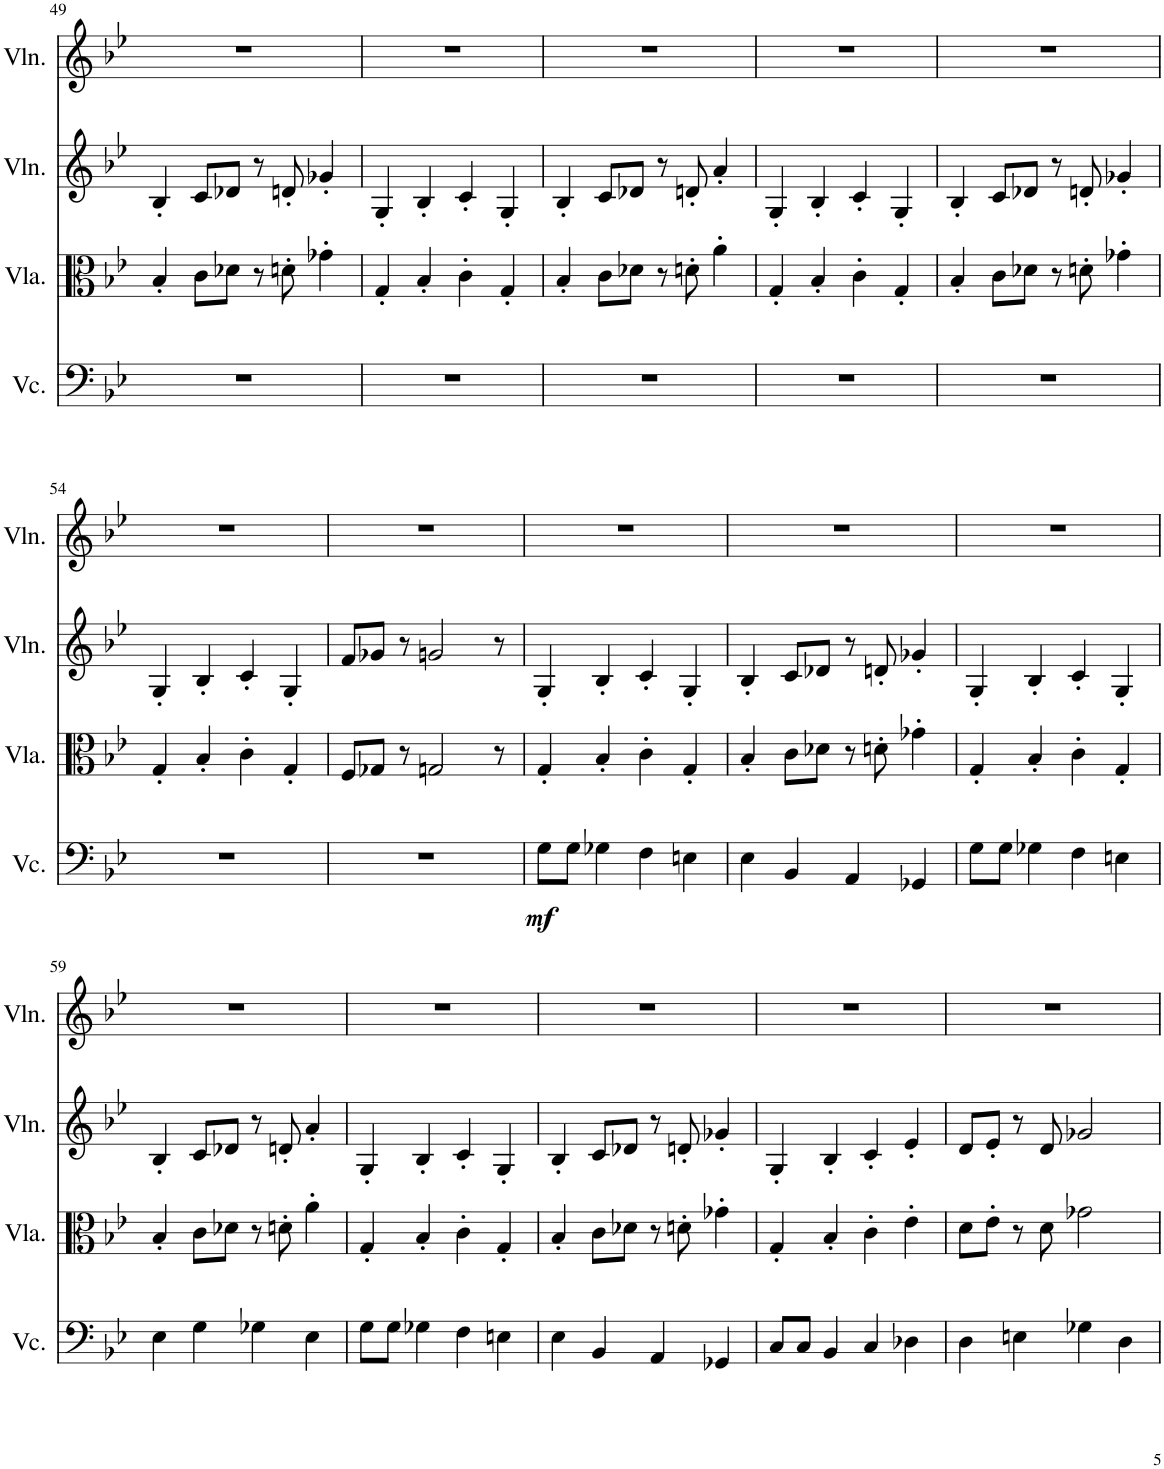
**kern	**dynam	**kern	**kern	**kern
*part4	*part4	*part3	*part2	*part1
*staff4	*staff4	*staff3	*staff2	*staff1
*I"Violoncello	*	*I"Viola	*I"Violin	*I"Violin
*I'Vc.	*	*I'Vla.	*I'Vln.	*I'Vln.
!!LO:PB:g=z
*clefF4	*	*clefC3	*clefG2	*clefG2
*k[b-e-]	*	*k[b-e-]	*k[b-e-]	*k[b-e-]
*M4/4	*	*M4/4	*M4/4	*M4/4
=49	=49	=49	=49	=49
1r	.	4B-'/	4B-'/	1r
.	.	8c\L	8c/L	.
.	.	8d-X\J	8d-X/J	.
.	.	8r	8r	.
.	.	8dn'\	8dn'/	.
.	.	4g-X'\	4g-X'/	.
=50	=50	=50	=50	=50
1r	.	4G'/	4G'/	1r
.	.	4B-'/	4B-'/	.
.	.	4c'\	4c'/	.
.	.	4G'/	4G'/	.
=51	=51	=51	=51	=51
1r	.	4B-'/	4B-'/	1r
.	.	8c\L	8c/L	.
.	.	8d-X\J	8d-X/J	.
.	.	8r	8r	.
.	.	8dn'\	8dn'/	.
.	.	4a'\	4a'/	.
=52	=52	=52	=52	=52
1r	.	4G'/	4G'/	1r
.	.	4B-'/	4B-'/	.
.	.	4c'\	4c'/	.
.	.	4G'/	4G'/	.
=53	=53	=53	=53	=53
1r	.	4B-'/	4B-'/	1r
.	.	8c\L	8c/L	.
.	.	8d-X\J	8d-X/J	.
.	.	8r	8r	.
.	.	8dn'\	8dn'/	.
.	.	4g-X'\	4g-X'/	.
!!LO:LB:g=z
=54	=54	=54	=54	=54
1r	.	4G'/	4G'/	1r
.	.	4B-'/	4B-'/	.
.	.	4c'\	4c'/	.
.	.	4G'/	4G'/	.
=55	=55	=55	=55	=55
1r	.	8F/L	8f/L	1r
.	.	8G-X/J	8g-X/J	.
.	.	8r	8r	.
.	.	2Gn/	2gn/	.
.	.	8r	8r	.
=56	=56	=56	=56	=56
!	!LO:DY:b	!	!	!
8G\L	mf	4G'/	4G'/	1r
8G\J	.	.	.	.
4G-X\	.	4B-'/	4B-'/	.
4F\	.	4c'\	4c'/	.
4En\	.	4G'/	4G'/	.
=57	=57	=57	=57	=57
4E-\	.	4B-'/	4B-'/	1r
4BB-/	.	8c\L	8c/L	.
.	.	8d-X\J	8d-X/J	.
4AA/	.	8r	8r	.
.	.	8dn'\	8dn'/	.
4GG-X/	.	4g-X'\	4g-X'/	.
=58	=58	=58	=58	=58
8G\L	.	4G'/	4G'/	1r
8G\J	.	.	.	.
4G-X\	.	4B-'/	4B-'/	.
4F\	.	4c'\	4c'/	.
4En\	.	4G'/	4G'/	.
!!LO:LB:g=z
=59	=59	=59	=59	=59
4E-\	.	4B-'/	4B-'/	1r
4G\	.	8c\L	8c/L	.
.	.	8d-X\J	8d-X/J	.
4G-X\	.	8r	8r	.
.	.	8dn'\	8dn'/	.
4E-\	.	4a'\	4a'/	.
=60	=60	=60	=60	=60
8G\L	.	4G'/	4G'/	1r
8G\J	.	.	.	.
4G-X\	.	4B-'/	4B-'/	.
4F\	.	4c'\	4c'/	.
4En\	.	4G'/	4G'/	.
=61	=61	=61	=61	=61
4E-\	.	4B-'/	4B-'/	1r
4BB-/	.	8c\L	8c/L	.
.	.	8d-X\J	8d-X/J	.
4AA/	.	8r	8r	.
.	.	8dn'\	8dn'/	.
4GG-X/	.	4g-X'\	4g-X'/	.
=62	=62	=62	=62	=62
8C/L	.	4G'/	4G'/	1r
8C/J	.	.	.	.
4BB-/	.	4B-'/	4B-'/	.
4C/	.	4c'\	4c'/	.
4D-X\	.	4e-'\	4e-'/	.
=63	=63	=63	=63	=63
4D\	.	8d\L	8d/L	1r
.	.	8e-'\J	8e-'/J	.
4En\	.	8r	8r	.
.	.	8d\	8d/	.
4G-X\	.	2g-X\	2g-X/	.
4D\	.	.	.	.
=	=	=	=	=
*-	*-	*-	*-	*-
